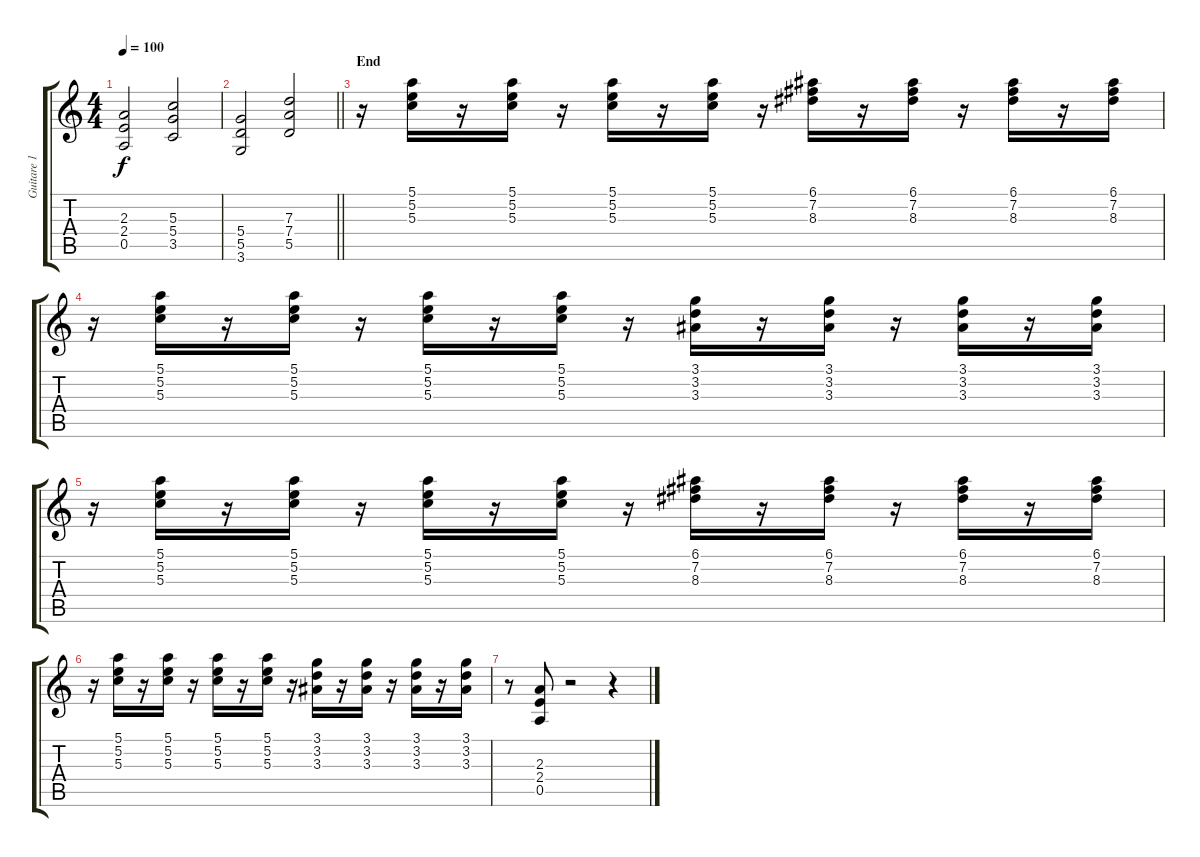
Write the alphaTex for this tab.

\track ("Guitare 1" "Guitare 1") {instrument electricguitarclean}
\staff {score tabs}
\tuning (E4 B3 G3 D3 A2 E2) {hide}
\ts (4 4)
\tempo 100
\clef g2
\ks c
(2.3 2.4 0.5).2{dy f} (5.3 5.4 3.5).2 |
\barLineRight lightlight
(5.4 5.5 3.6).2 (7.3 7.4 5.5).2 |
\section ("" "End")
r.16{instrument electricguitarclean} (5.1 5.2 5.3).16 r.16 (5.1 5.2 5.3).16 r.16 (5.1 5.2 5.3).16 r.16 (5.1 5.2 5.3).16 r.16 (6.1 7.2 8.3).16 r.16 (6.1 7.2 8.3).16 r.16 (6.1 7.2 8.3).16 r.16 (6.1 7.2 8.3).16 |
r.16 (5.1 5.2 5.3).16 r.16 (5.1 5.2 5.3).16 r.16 (5.1 5.2 5.3).16 r.16 (5.1 5.2 5.3).16 r.16 (3.1 3.2 3.3).16 r.16 (3.1 3.2 3.3).16 r.16 (3.1 3.2 3.3).16 r.16 (3.1 3.2 3.3).16 |
r.16 (5.1 5.2 5.3).16 r.16 (5.1 5.2 5.3).16 r.16 (5.1 5.2 5.3).16 r.16 (5.1 5.2 5.3).16 r.16 (6.1 7.2 8.3).16 r.16 (6.1 7.2 8.3).16 r.16 (6.1 7.2 8.3).16 r.16 (6.1 7.2 8.3).16 |
r.16 (5.1 5.2 5.3).16 r.16 (5.1 5.2 5.3).16 r.16 (5.1 5.2 5.3).16 r.16 (5.1 5.2 5.3).16 r.16 (3.1 3.2 3.3).16 r.16 (3.1 3.2 3.3).16 r.16 (3.1 3.2 3.3).16 r.16 (3.1 3.2 3.3).16 |
r.8 (2.3 2.4 0.5).8 r.2 r.4
